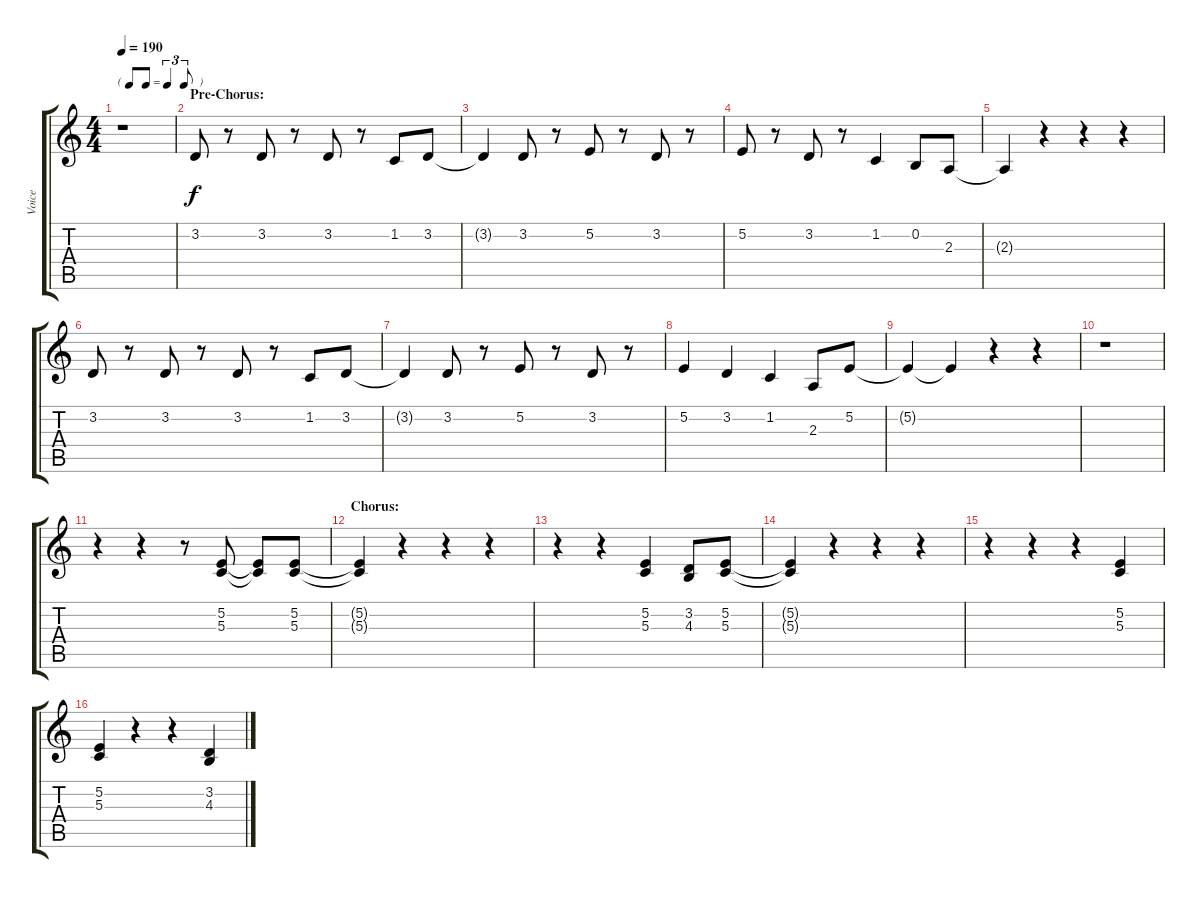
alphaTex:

\track ("Voice" "Voice") {instrument cello}
\staff {score tabs}
\tuning (E4 B3 G3 D3 A2 E2) {hide}
\ts (4 4)
\tf triplet8th
\tempo 190
\clef g2
\ks c
r.1{dy f} |
\section ("" "Pre-Chorus:")
3.2.8 r.8 3.2.8 r.8 3.2.8 r.8 1.2.8 3.2.8 |
3.2{t}.4 3.2.8 r.8 5.2.8 r.8 3.2.8 r.8 |
5.2.8 r.8 3.2.8 r.8 1.2.4 0.2.8 2.3.8 |
2.3{t}.4 r.4 r.4 r.4 |
3.2.8 r.8 3.2.8 r.8 3.2.8 r.8 1.2.8 3.2.8 |
3.2{t}.4 3.2.8 r.8 5.2.8 r.8 3.2.8 r.8 |
5.2.4 3.2.4 1.2.4 2.3.8 5.2.8 |
5.2{t}.4 5.2{t}.4 r.4 r.4 |
r.1 |
r.4 r.4 r.8 (5.2 5.3).8 (5.2{t} 5.3{t}).8 (5.2 5.3).8 |
\section ("" "Chorus:")
(5.2{t} 5.3{t}).4 r.4 r.4 r.4 |
r.4 r.4 (5.2 5.3).4 (3.2 4.3).8 (5.2 5.3).8 |
(5.2{t} 5.3{t}).4 r.4 r.4 r.4 |
r.4 r.4 r.4 (5.2 5.3).4 |
(5.2 5.3).4 r.4 r.4 (3.2 4.3).4
